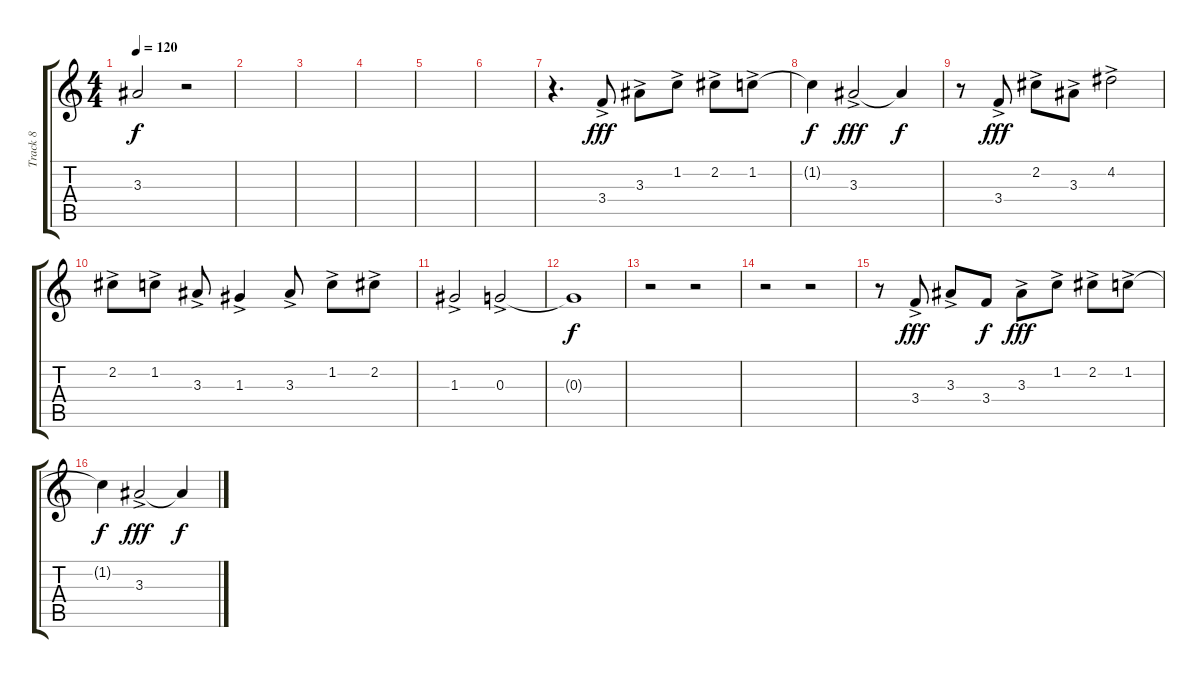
\track ("Track 8" "Track 8") {instrument acousticguitarnylon}
\staff {score tabs}
\tuning (E4 B3 G3 D3 A2 E2) {hide}
\ts (4 4)
\tempo 120
\clef g2
\ks c
3.3{t}.2{dy f} r.2 |
|
|
|
|
|
r.4{d} 3.4{ac}.8{dy fff} 3.3{ac}.8 1.2{ac}.8 2.2{ac}.8 1.2{ac}.8 |
1.2{t}.4{dy f} 3.3{ac}.2{dy fff} 3.3{t}.4{dy f} |
r.8 3.4{ac}.8{dy fff} 2.2{ac}.8 3.3{ac}.8 4.2{ac}.2 |
2.2{ac}.8 1.2{ac}.8 3.3{ac}.8 1.3{ac}.4 3.3{ac}.8 1.2{ac}.8 2.2{ac}.8 |
1.3{ac}.2 0.3{ac}.2 |
0.3{t}.1{dy f} |
r.2 r.2 |
r.2 r.2 |
r.8 3.4{ac}.8{dy fff} 3.3{ac}.8 3.4.8{dy f} 3.3{ac}.8{dy fff} 1.2{ac}.8 2.2{ac}.8 1.2{ac}.8 |
1.2{t}.4{dy f} 3.3{ac}.2{dy fff} 3.3{t}.4{dy f}
